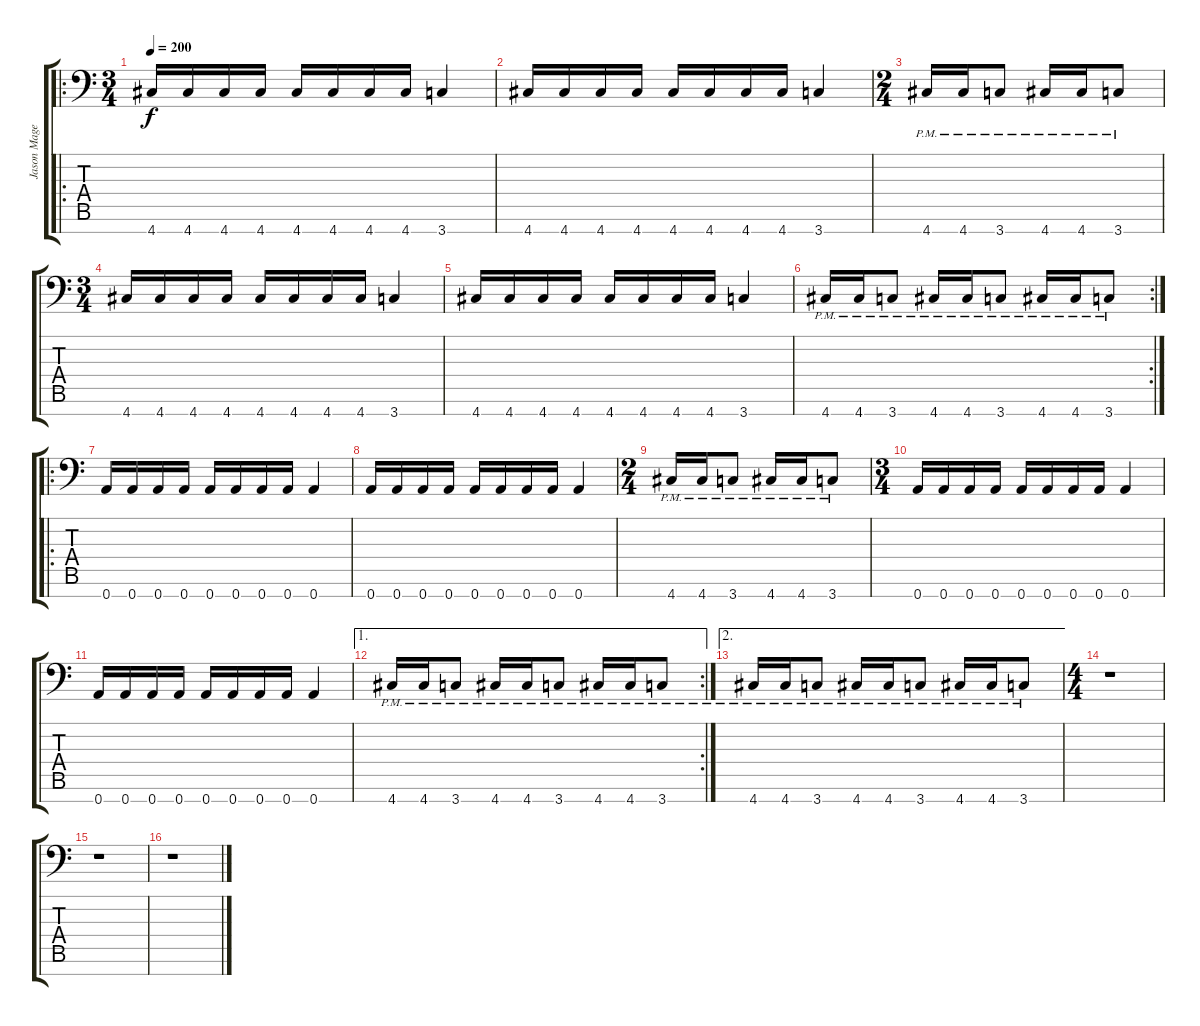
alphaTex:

\track ("Jason Mager" "Jason Mage") {instrument distortionguitar}
\staff {score tabs}
\tuning (E4 B3 G3 D3 A2 E2 A1) {hide}
\ro
\ts (3 4)
\tempo 200
\clef f4
\ks c
4.7.16{dy f instrument distortionguitar} 4.7.16 4.7.16 4.7.16 4.7.16 4.7.16 4.7.16 4.7.16 3.7.4 |
4.7.16 4.7.16 4.7.16 4.7.16 4.7.16 4.7.16 4.7.16 4.7.16 3.7.4 |
\ts (2 4)
4.7{pm}.16 4.7{pm}.16 3.7{pm}.8 4.7{pm}.16 4.7{pm}.16 3.7{pm}.8 |
\ts (3 4)
4.7.16 4.7.16 4.7.16 4.7.16 4.7.16 4.7.16 4.7.16 4.7.16 3.7.4 |
4.7.16 4.7.16 4.7.16 4.7.16 4.7.16 4.7.16 4.7.16 4.7.16 3.7.4 |
\rc 2
4.7{pm}.16 4.7{pm}.16 3.7{pm}.8 4.7{pm}.16 4.7{pm}.16 3.7{pm}.8 4.7{pm}.16 4.7{pm}.16 3.7{pm}.8 |
\ro
0.7.16 0.7.16 0.7.16 0.7.16 0.7.16 0.7.16 0.7.16 0.7.16 0.7.4 |
0.7.16 0.7.16 0.7.16 0.7.16 0.7.16 0.7.16 0.7.16 0.7.16 0.7.4 |
\ts (2 4)
4.7{pm}.16 4.7{pm}.16 3.7{pm}.8 4.7{pm}.16 4.7{pm}.16 3.7{pm}.8 |
\ts (3 4)
0.7.16 0.7.16 0.7.16 0.7.16 0.7.16 0.7.16 0.7.16 0.7.16 0.7.4 |
0.7.16 0.7.16 0.7.16 0.7.16 0.7.16 0.7.16 0.7.16 0.7.16 0.7.4 |
\ae 1
\rc 2
4.7{pm}.16 4.7{pm}.16 3.7{pm}.8 4.7{pm}.16 4.7{pm}.16 3.7{pm}.8 4.7{pm}.16 4.7{pm}.16 3.7{pm}.8 |
\ae 2
4.7{pm}.16 4.7{pm}.16 3.7{pm}.8 4.7{pm}.16 4.7{pm}.16 3.7{pm}.8 4.7{pm}.16 4.7{pm}.16 3.7{pm}.8 |
\ts (4 4)
r.1 |
r.1 |
r.1
